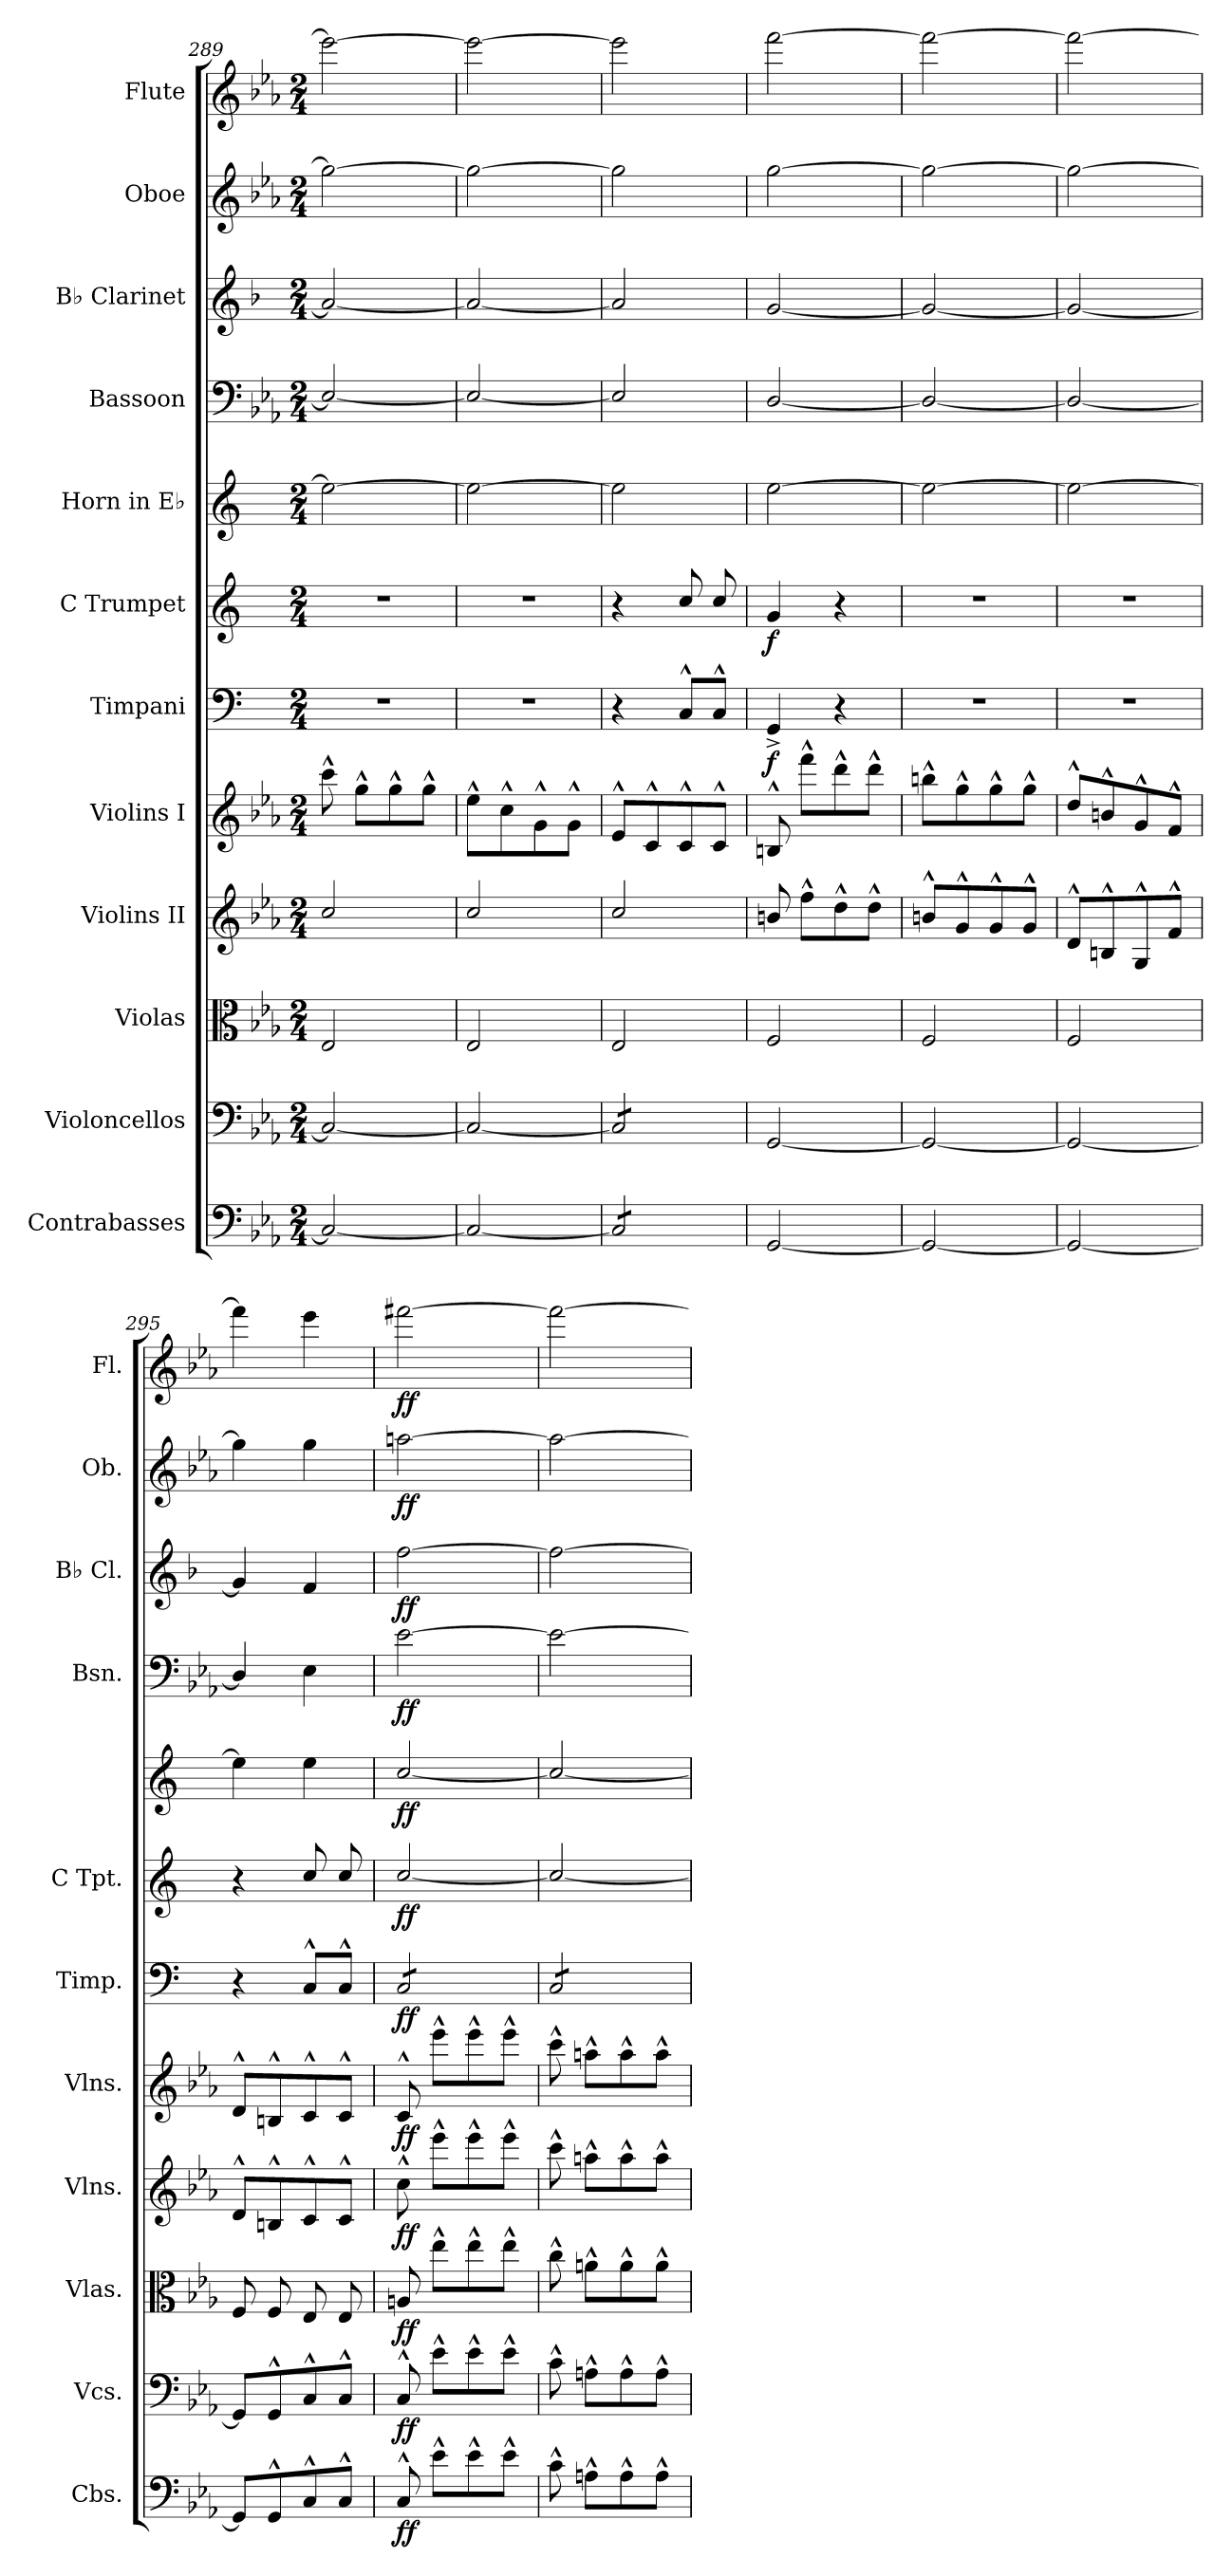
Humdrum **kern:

**kern	**dynam	**kern	**dynam	**kern	**dynam	**kern	**dynam	**kern	**dynam	**kern	**dynam	**kern	**dynam	**kern	**dynam	**kern	**dynam	**kern	**dynam	**kern	**dynam	**kern	**dynam
*part12	*part12	*part11	*part11	*part10	*part10	*part9	*part9	*part8	*part8	*part7	*part7	*part6	*part6	*part5	*part5	*part4	*part4	*part3	*part3	*part2	*part2	*part1	*part1
*staff12	*staff12	*staff11	*staff11	*staff10	*staff10	*staff9	*staff9	*staff8	*staff8	*staff7	*staff7	*staff6	*staff6	*staff5	*staff5	*staff4	*staff4	*staff3	*staff3	*staff2	*staff2	*staff1	*staff1
*I"Contrabasses	*	*I"Violoncellos	*	*I"Violas	*	*I"Violins II	*	*I"Violins I	*	*I"Timpani	*	*I"C Trumpet	*	*I"Horn in E♭	*	*I"Bassoon	*	*I"B♭ Clarinet	*	*I"Oboe	*	*I"Flute	*
*I'Cbs.	*	*I'Vcs.	*	*I'Vlas.	*	*I'Vlns.	*	*I'Vlns.	*	*I'Timp.	*	*I'C Tpt.	*	*	*	*I'Bsn.	*	*I'B♭ Cl.	*	*I'Ob.	*	*I'Fl.	*
*clefF4	*	*clefF4	*	*clefC3	*	*clefG2	*	*clefG2	*	*clefF4	*	*clefG2	*	*clefG2	*	*clefF4	*	*clefG2	*	*clefG2	*	*clefG2	*
*ITrd7c12	*	*	*	*	*	*	*	*	*	*	*	*	*	*ITrd4c7	*	*	*	*ITrd1c2	*	*	*	*	*
*k[b-e-a-]	*	*k[b-e-a-]	*	*k[b-e-a-]	*	*k[b-e-a-]	*	*k[b-e-a-]	*	*k[]	*	*k[]	*	*k[b-]	*	*k[b-e-a-]	*	*k[b-e-a-]	*	*k[b-e-a-]	*	*k[b-e-a-]	*
*M2/4	*	*M2/4	*	*M2/4	*	*M2/4	*	*M2/4	*	*M2/4	*	*M2/4	*	*M2/4	*	*M2/4	*	*M2/4	*	*M2/4	*	*M2/4	*
=289	=289	=289	=289	=289	=289	=289	=289	=289	=289	=289	=289	=289	=289	=289	=289	=289	=289	=289	=289	=289	=289	=289	=289
2CC/_	.	2C/_	.	2E-/	.	2cc/	.	8ccc^^\	.	2r	.	2r	.	2a\_	.	2E-/_	.	2g/_	.	2gg\_	.	2eee-\_	.
.	.	.	.	.	.	.	.	8gg^^\L	.	.	.	.	.	.	.	.	.	.	.	.	.	.	.
.	.	.	.	.	.	.	.	8gg^^\	.	.	.	.	.	.	.	.	.	.	.	.	.	.	.
.	.	.	.	.	.	.	.	8gg^^\J	.	.	.	.	.	.	.	.	.	.	.	.	.	.	.
=290	=290	=290	=290	=290	=290	=290	=290	=290	=290	=290	=290	=290	=290	=290	=290	=290	=290	=290	=290	=290	=290	=290	=290
2CC/_	.	2C/_	.	2E-/	.	2cc/	.	8ee-^^\L	.	2r	.	2r	.	2a\_	.	2E-/_	.	2g/_	.	2gg\_	.	2eee-\_	.
.	.	.	.	.	.	.	.	8cc^^\	.	.	.	.	.	.	.	.	.	.	.	.	.	.	.
.	.	.	.	.	.	.	.	8g^^\	.	.	.	.	.	.	.	.	.	.	.	.	.	.	.
.	.	.	.	.	.	.	.	8g^^\J	.	.	.	.	.	.	.	.	.	.	.	.	.	.	.
=291	=291	=291	=291	=291	=291	=291	=291	=291	=291	=291	=291	=291	=291	=291	=291	=291	=291	=291	=291	=291	=291	=291	=291
*tremolo	*	*	*	*	*	*	*	*	*	*	*	*	*	*	*	*	*	*	*	*	*	*	*
*	*	*tremolo	*	*	*	*	*	*	*	*	*	*	*	*	*	*	*	*	*	*	*	*	*
8CC/]L	.	8C/]L	.	2E-/	.	2cc/	.	8e-^^/L	.	4r	.	4r	.	2a\]	.	2E-/]	.	2g/]	.	2gg\]	.	2eee-\]	.
8CC/	.	8C/	.	.	.	.	.	8c^^/	.	.	.	.	.	.	.	.	.	.	.	.	.	.	.
8CC/	.	8C/	.	.	.	.	.	8c^^/	.	8C^^/L	.	8cc/	.	.	.	.	.	.	.	.	.	.	.
8CC/J	.	8C/J	.	.	.	.	.	8c^^/J	.	8C^^/J	.	8cc/	.	.	.	.	.	.	.	.	.	.	.
*	*	*Xtremolo	*	*	*	*	*	*	*	*	*	*	*	*	*	*	*	*	*	*	*	*	*
*Xtremolo	*	*	*	*	*	*	*	*	*	*	*	*	*	*	*	*	*	*	*	*	*	*	*
=292	=292	=292	=292	=292	=292	=292	=292	=292	=292	=292	=292	=292	=292	=292	=292	=292	=292	=292	=292	=292	=292	=292	=292
!	!	!	!	!	!	!	!	!	!	!	!LO:DY:b	!	!LO:DY:b	!	!	!	!	!	!	!	!	!	!
[2GGG/	.	[2GG/	.	2F/	.	8bn/	.	8Bn^^/	.	4GG^/	f	4g/	f	[2a\	.	[2D/	.	[2f/	.	[2gg\	.	[2fff\	.
.	.	.	.	.	.	8ff^^\L	.	8fff^^\L	.	.	.	.	.	.	.	.	.	.	.	.	.	.	.
.	.	.	.	.	.	8dd^^\	.	8ddd^^\	.	4r	.	4r	.	.	.	.	.	.	.	.	.	.	.
.	.	.	.	.	.	8dd^^\J	.	8ddd^^\J	.	.	.	.	.	.	.	.	.	.	.	.	.	.	.
!!LO:PB:g=z
=293	=293	=293	=293	=293	=293	=293	=293	=293	=293	=293	=293	=293	=293	=293	=293	=293	=293	=293	=293	=293	=293	=293	=293
2GGG/_	.	2GG/_	.	2F/	.	8bn^^/L	.	8bbn^^\L	.	2r	.	2r	.	2a\_	.	2D/_	.	2f/_	.	2gg\_	.	2fff\_	.
.	.	.	.	.	.	8g^^/	.	8gg^^\	.	.	.	.	.	.	.	.	.	.	.	.	.	.	.
.	.	.	.	.	.	8g^^/	.	8gg^^\	.	.	.	.	.	.	.	.	.	.	.	.	.	.	.
.	.	.	.	.	.	8g^^/J	.	8gg^^\J	.	.	.	.	.	.	.	.	.	.	.	.	.	.	.
=294	=294	=294	=294	=294	=294	=294	=294	=294	=294	=294	=294	=294	=294	=294	=294	=294	=294	=294	=294	=294	=294	=294	=294
2GGG/_	.	2GG/_	.	2F/	.	8d^^/L	.	8dd^^/L	.	2r	.	2r	.	2a\_	.	2D/_	.	2f/_	.	2gg\_	.	2fff\_	.
.	.	.	.	.	.	8Bn^^/	.	8bn^^/	.	.	.	.	.	.	.	.	.	.	.	.	.	.	.
.	.	.	.	.	.	8G^^/	.	8g^^/	.	.	.	.	.	.	.	.	.	.	.	.	.	.	.
.	.	.	.	.	.	8f^^/J	.	8f^^/J	.	.	.	.	.	.	.	.	.	.	.	.	.	.	.
=295	=295	=295	=295	=295	=295	=295	=295	=295	=295	=295	=295	=295	=295	=295	=295	=295	=295	=295	=295	=295	=295	=295	=295
8GGG/L]	.	8GG/L]	.	8F/	.	8d^^/L	.	8d^^/L	.	4r	.	4r	.	4a\]	.	4D/]	.	4f/]	.	4gg\]	.	4fff\]	.
8GGG^^/	.	8GG^^/	.	8F/	.	8Bn^^/	.	8Bn^^/	.	.	.	.	.	.	.	.	.	.	.	.	.	.	.
8CC^^/	.	8C^^/	.	8E-/	.	8c^^/	.	8c^^/	.	8C^^/L	.	8cc/	.	4a\	.	4E-\	.	4e-/	.	4gg\	.	4eee-\	.
8CC^^/J	.	8C^^/J	.	8E-/	.	8c^^/J	.	8c^^/J	.	8C^^/J	.	8cc/	.	.	.	.	.	.	.	.	.	.	.
=296	=296	=296	=296	=296	=296	=296	=296	=296	=296	=296	=296	=296	=296	=296	=296	=296	=296	=296	=296	=296	=296	=296	=296
!	!LO:DY:b	!	!LO:DY:b	!	!LO:DY:b	!	!LO:DY:b	!	!LO:DY:b	!	!LO:DY:b	!	!LO:DY:b	!	!LO:DY:b	!	!LO:DY:b	!	!LO:DY:b	!	!LO:DY:b	!	!LO:DY:b
*	*	*	*	*	*	*	*	*	*	*tremolo	*	*	*	*	*	*	*	*	*	*	*	*	*
8CC^^/	ff	8C^^/	ff	8An/	ff	8cc^^\	ff	8c^^/	ff	8C/L	ff	[2cc/	ff	[2f/	ff	[2e-\	ff	[2ee-\	ff	[2aan\	ff	[2fff#X\	ff
8E-^^\L	.	8e-^^\L	.	8ee-^^\L	.	8eee-^^\L	.	8eee-^^\L	.	8C/	.	.	.	.	.	.	.	.	.	.	.	.	.
8E-^^\	.	8e-^^\	.	8ee-^^\	.	8eee-^^\	.	8eee-^^\	.	8C/	.	.	.	.	.	.	.	.	.	.	.	.	.
8E-^^\J	.	8e-^^\J	.	8ee-^^\J	.	8eee-^^\J	.	8eee-^^\J	.	8C/J	.	.	.	.	.	.	.	.	.	.	.	.	.
=297	=297	=297	=297	=297	=297	=297	=297	=297	=297	=297	=297	=297	=297	=297	=297	=297	=297	=297	=297	=297	=297	=297	=297
8C^^\	.	8c^^\	.	8cc^^\	.	8ccc^^\	.	8ccc^^\	.	8C/L	.	2cc/_	.	2f/_	.	2e-\_	.	2ee-\_	.	2aa\_	.	2fff#\_	.
8AAn^^\L	.	8An^^\L	.	8an^^\L	.	8aan^^\L	.	8aan^^\L	.	8C/	.	.	.	.	.	.	.	.	.	.	.	.	.
8AA^^\	.	8A^^\	.	8a^^\	.	8aa^^\	.	8aa^^\	.	8C/	.	.	.	.	.	.	.	.	.	.	.	.	.
8AA^^\J	.	8A^^\J	.	8a^^\J	.	8aa^^\J	.	8aa^^\J	.	8C/J	.	.	.	.	.	.	.	.	.	.	.	.	.
*	*	*	*	*	*	*	*	*	*	*Xtremolo	*	*	*	*	*	*	*	*	*	*	*	*	*
=	=	=	=	=	=	=	=	=	=	=	=	=	=	=	=	=	=	=	=	=	=	=	=
*-	*-	*-	*-	*-	*-	*-	*-	*-	*-	*-	*-	*-	*-	*-	*-	*-	*-	*-	*-	*-	*-	*-	*-
